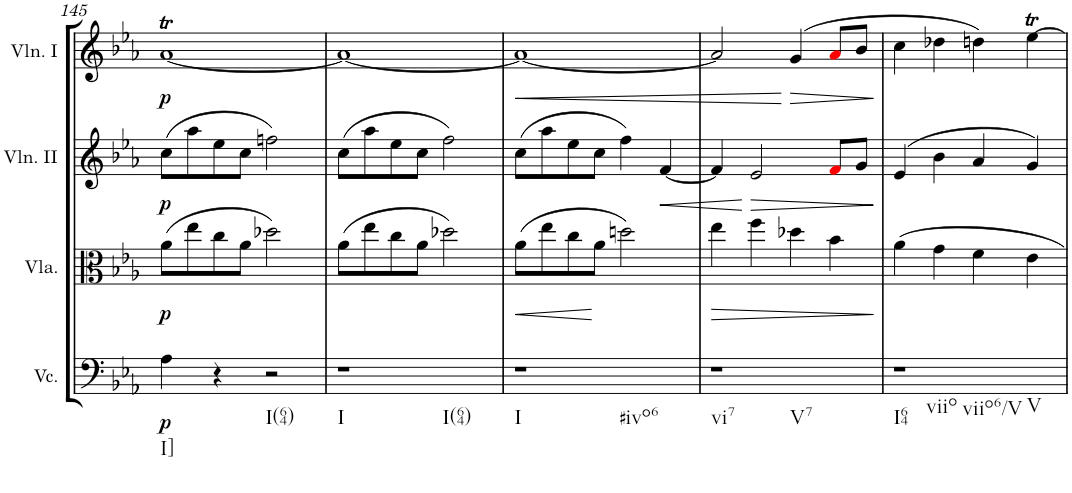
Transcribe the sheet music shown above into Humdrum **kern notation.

**kern	**dynam	**kern	**dynam	**kern	**dynam	**kern	**dynam
*part4	*part4	*part3	*part3	*part2	*part2	*part1	*part1
*staff4	*staff4	*staff3	*staff3	*staff2	*staff2	*staff1	*staff1
*I"Violoncello	*	*I"Viola	*	*I"Violin II	*	*I"Violin I	*
*I'Vc.	*	*I'Vla.	*	*I'Vln. II	*	*I'Vln. I	*
!!LO:PB:g=z
*clefF4	*	*clefC3	*	*clefG2	*	*clefG2	*
*k[b-e-a-]	*	*k[b-e-a-]	*	*k[b-e-a-]	*	*k[b-e-a-]	*
*M2/2	*	*M2/2	*	*M2/2	*	*M2/2	*
*met(c|)	*	*met(c|)	*	*met(c|)	*	*met(c|)	*
=145	=145	=145	=145	=145	=145	=145	=145
!LO:TX:b:t=I]	!	!	!	!	!	!	!
!	!LO:DY:b	!	!LO:DY:b	!	!LO:DY:b	!	!LO:DY:b
4A-\	p	(8a-\L	p	(8cc\L	p	[1a-T	p
.	.	8ee-\	.	8aa-\	.	.	.
4r	.	8cc\	.	8ee-\	.	.	.
.	.	8a-\J	.	8cc\J	.	.	.
!LO:TX:b:t=I(64)	!	!	!	!	!	!	!
2r	.	2dd-X\)	.	2ffn\)	.	.	.
=146	=146	=146	=146	=146	=146	=146	=146
!LO:TX:b:t=I	!	!	!	!	!	!	!
!LO:TX:b:t=I(64)	!	!	!	!	!	!	!
1r	.	(8a-\L	.	(8cc\L	.	1a-_	.
.	.	8ee-\	.	8aa-\	.	.	.
.	.	8cc\	.	8ee-\	.	.	.
.	.	8a-\J	.	8cc\J	.	.	.
.	.	2dd-X\)	.	2ff\)	.	.	.
=147	=147	=147	=147	=147	=147	=147	=147
!LO:TX:b:t=I	!	!	!	!	!	!	!
!LO:TX:b:t=#ivo6	!	!	!	!	!	!	!
!	!	!	!LO:HP:b	!	!	!	!LO:HP:b
1r	.	(8a-\L	<	(8cc\L	.	1a-_	<
.	.	8ee-\	.	8aa-\	.	.	.
.	.	8cc\	.	8ee-\	.	.	.
.	.	8a-\J	.	8cc\J	.	.	.
.	.	2ddn\)	.	4ff\)	.	.	.
!	!	!	!	!	!LO:HP:b	!	!
.	.	.	.	[4f/	<	.	.
.	.	.	[	.	.	.	.
=148	=148	=148	=148	=148	=148	=148	=148
!LO:TX:b:t=vi7	!	!	!	!	!	!	!
!LO:TX:b:t=V7	!	!	!	!	!	!	!
!	!	!	!LO:HP:b	!	!	!	!
1r	.	4ee-\	>	4f/]	.	2a-/]	.
!	!	!	!	!	!LO:HP:n=1:b	!	!
.	.	4ff\	.	2e-/	[ >	.	.
!	!	!	!	!	!	!	!LO:HP:n=1:b
.	.	4dd-X\	.	.	.	(>4g/	[ >
.	.	4b-\	.	8fi/L	.	8a-i/L	.
.	.	.	.	8g/J	.	8b-/J	.
.	.	.	]	.	]	.	]
=149	=149	=149	=149	=149	=149	=149	=149
!LO:TX:b:t=I64	!	!	!	!	!	!	!
!LO:TX:b:t=viio	!	!	!	!	!	!	!
!LO:TX:b:t=viio6/V	!	!	!	!	!	!	!
!LO:TX:b:t=V	!	!	!	!	!	!	!
1r	.	4a-\	.	(4e-/	.	4cc\	.
.	.	4g\	.	4b-\	.	4dd-X\	.
.	.	4f\	.	4a-/	.	4ddn\)	.
.	.	4e-\	.	4g/)	.	[4ee-T\	.
=	=	=	=	=	=	=	=
*-	*-	*-	*-	*-	*-	*-	*-
